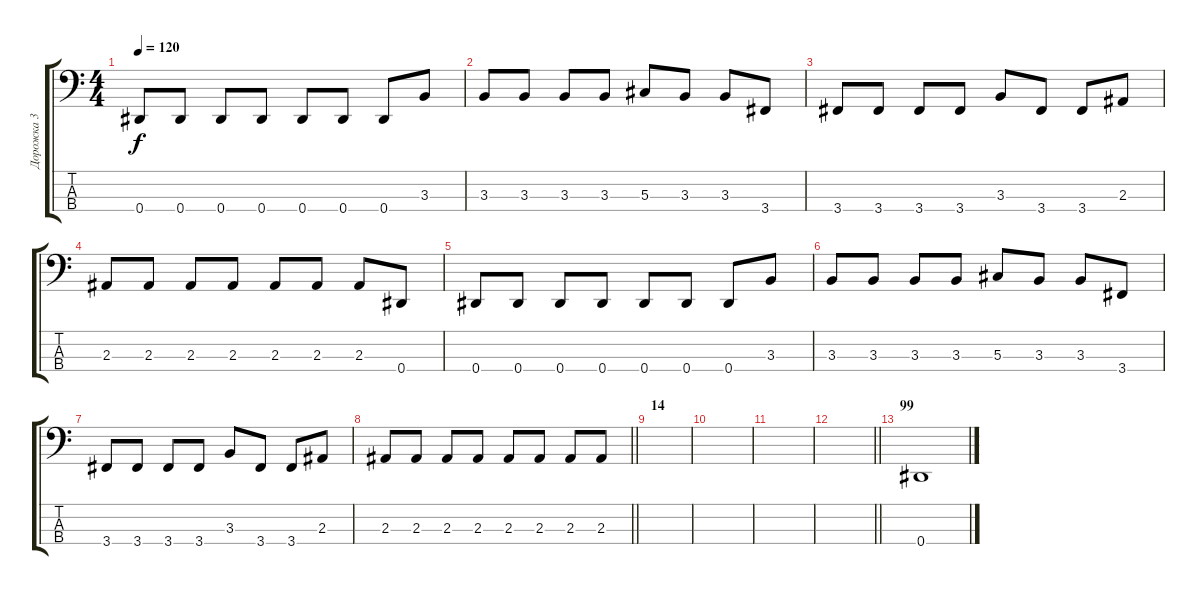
\track ("Дорожка 3" "Дорожка 3") {instrument electricbassfinger}
\staff {score tabs}
\tuning (Gb2 Db2 Ab1 Eb1) {hide}
\ts (4 4)
\tempo 120
\clef f4
\ks c
0.4.8{dy f} 0.4.8 0.4.8 0.4.8 0.4.8 0.4.8 0.4.8 3.3.8 |
3.3.8 3.3.8 3.3.8 3.3.8 5.3.8 3.3.8 3.3.8 3.4.8 |
3.4.8 3.4.8 3.4.8 3.4.8 3.3.8 3.4.8 3.4.8 2.3.8 |
2.3.8 2.3.8 2.3.8 2.3.8 2.3.8 2.3.8 2.3.8 0.4.8 |
0.4.8 0.4.8 0.4.8 0.4.8 0.4.8 0.4.8 0.4.8 3.3.8 |
3.3.8 3.3.8 3.3.8 3.3.8 5.3.8 3.3.8 3.3.8 3.4.8 |
3.4.8 3.4.8 3.4.8 3.4.8 3.3.8 3.4.8 3.4.8 2.3.8 |
\barLineRight lightlight
2.3.8 2.3.8 2.3.8 2.3.8 2.3.8 2.3.8 2.3.8 2.3.8 |
\section ("" "14")
|
|
|
\barLineRight lightlight
|
\section ("" "99")
0.4.1
